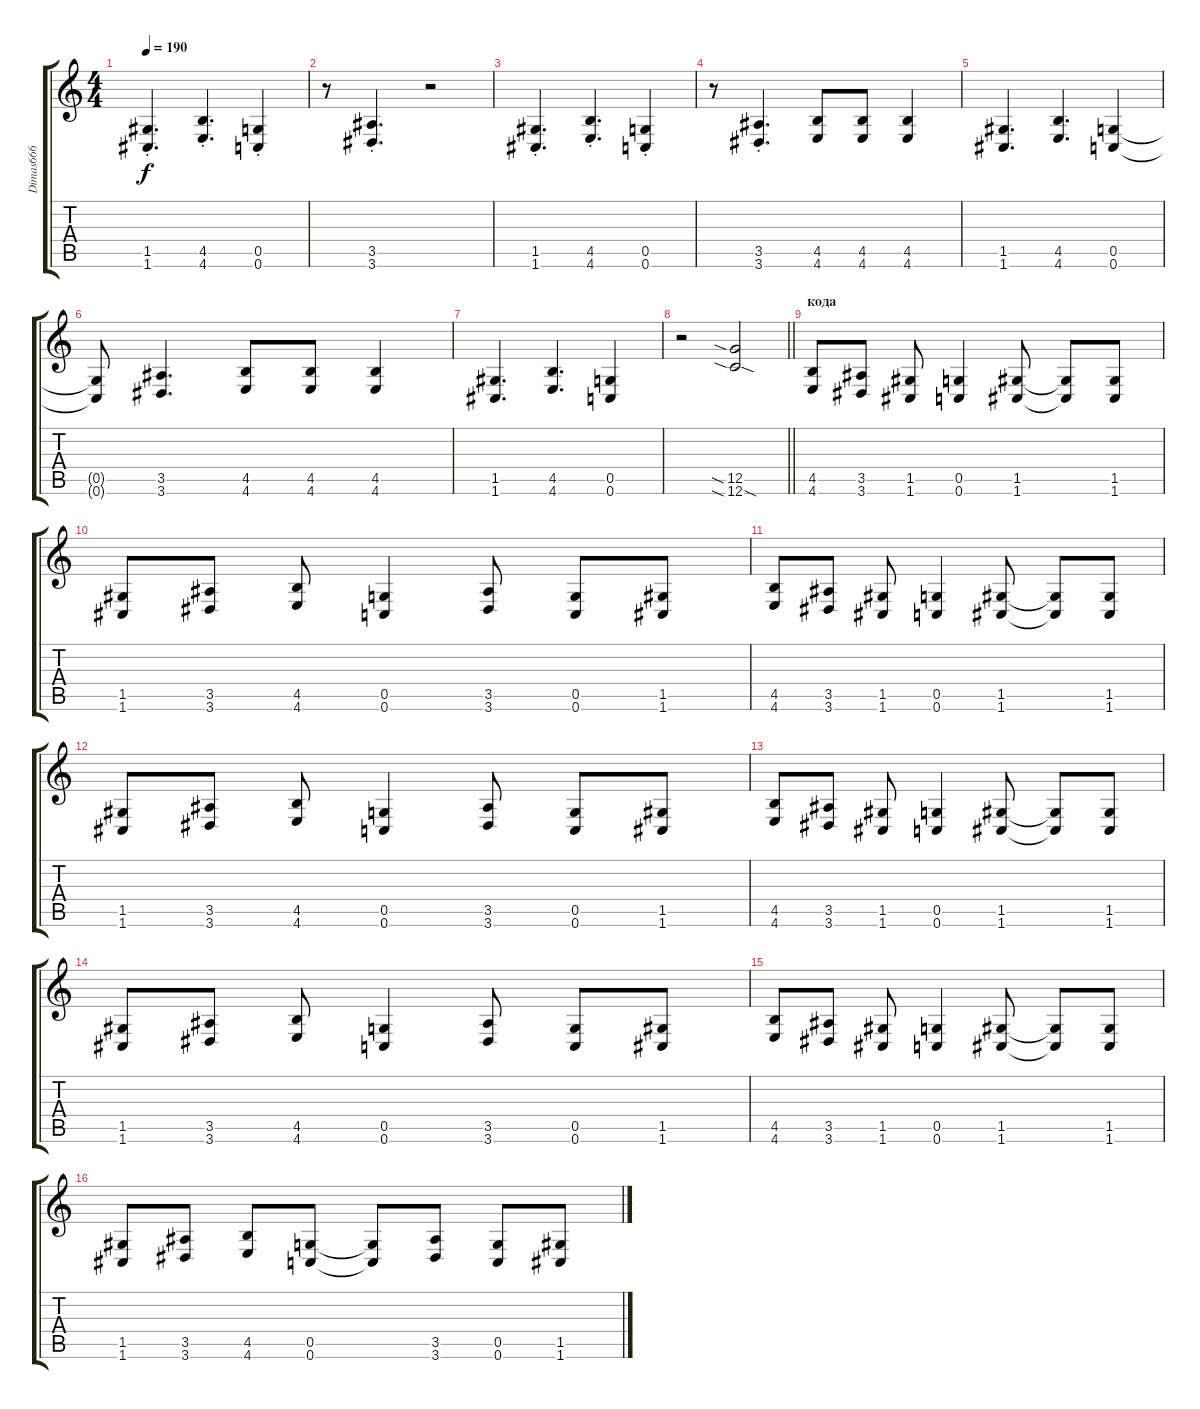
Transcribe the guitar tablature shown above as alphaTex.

\track ("Dimas666" "Dimas666") {instrument distortionguitar}
\staff {score tabs}
\tuning (D4 A3 F3 C3 G2 C2) {hide}
\ts (4 4)
\tempo 190
\clef g2
\ks c
(1.5{st} 1.6{st}).4{d dy f} (4.5{st} 4.6{st}).4{d} (0.5{st} 0.6{st}).4 |
r.8 (3.5{st} 3.6{st}).4{d} r.2 |
(1.5{st} 1.6{st}).4{d} (4.5{st} 4.6{st}).4{d} (0.5{st} 0.6{st}).4 |
r.8 (3.5{st} 3.6{st}).4{d} (4.5 4.6).8 (4.5 4.6).8 (4.5 4.6).4 |
(1.5 1.6).4{d} (4.5 4.6).4{d} (0.5 0.6).4 |
(0.5{t} 0.6{t}).8 (3.5 3.6).4{d} (4.5 4.6).8 (4.5 4.6).8 (4.5 4.6).4 |
(1.5 1.6).4{d} (4.5 4.6).4{d} (0.5 0.6).4 |
\barLineRight lightlight
r.2 (12.5{sia} 12.6{sia sod}).2 |
\section ("" "кода")
(4.5 4.6).8{instrument distortionguitar} (3.5 3.6).8 (1.5 1.6).8 (0.5 0.6).4 (1.5 1.6).8 (1.5{t} 1.6{t}).8 (1.5 1.6).8 |
(1.5 1.6).8 (3.5 3.6).8 (4.5 4.6).8 (0.5 0.6).4 (3.5 3.6).8 (0.5 0.6).8 (1.5 1.6).8 |
(4.5 4.6).8 (3.5 3.6).8 (1.5 1.6).8 (0.5 0.6).4 (1.5 1.6).8 (1.5{t} 1.6{t}).8 (1.5 1.6).8 |
(1.5 1.6).8 (3.5 3.6).8 (4.5 4.6).8 (0.5 0.6).4 (3.5 3.6).8 (0.5 0.6).8 (1.5 1.6).8 |
(4.5 4.6).8 (3.5 3.6).8 (1.5 1.6).8 (0.5 0.6).4 (1.5 1.6).8 (1.5{t} 1.6{t}).8 (1.5 1.6).8 |
(1.5 1.6).8 (3.5 3.6).8 (4.5 4.6).8 (0.5 0.6).4 (3.5 3.6).8 (0.5 0.6).8 (1.5 1.6).8 |
(4.5 4.6).8 (3.5 3.6).8 (1.5 1.6).8 (0.5 0.6).4 (1.5 1.6).8 (1.5{t} 1.6{t}).8 (1.5 1.6).8 |
(1.5 1.6).8 (3.5 3.6).8 (4.5 4.6).8 (0.5 0.6).8 (0.5{t} 0.6{t}).8 (3.5 3.6).8 (0.5 0.6).8 (1.5 1.6).8
